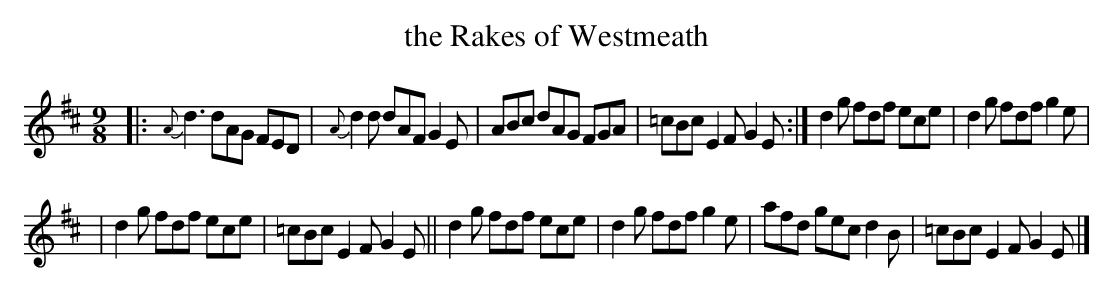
X:1
T: the Rakes of Westmeath
M: 9/8
L: 1/8
K: D
|: {A}d3 dAG FED | {A}d2d dAF G2E | ABc dAG FGA | =cBc E2F G2E :| d2g fdf ece | d2g fdf g2e |
| d2g fdf ece | =cBc E2F G2E || d2g fdf ece | d2g fdf g2e | afd gec d2B | =cBc E2F G2E |]
